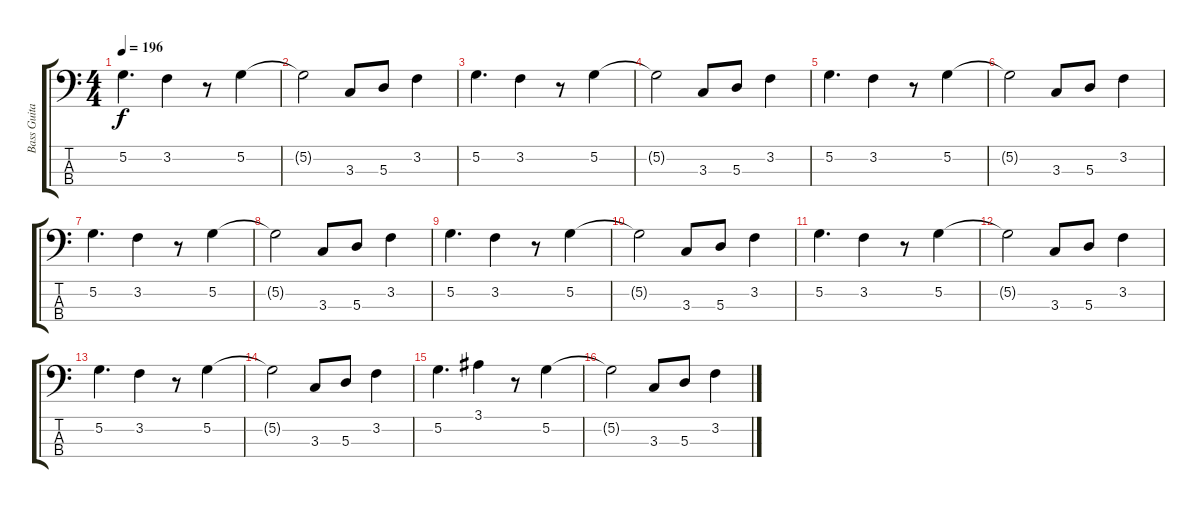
\track ("Bass Guitar (R. Glover)" "Bass Guita") {instrument electricbassfinger}
\staff {score tabs}
\tuning (G2 D2 A1 E1) {hide}
\ts (4 4)
\tempo 196
\clef f4
\ks c
5.2.4{d dy f} 3.2.4 r.8 5.2.4 |
5.2{t}.2 3.3.8 5.3.8 3.2.4 |
5.2.4{d} 3.2.4 r.8 5.2.4 |
5.2{t}.2 3.3.8 5.3.8 3.2.4 |
5.2.4{d} 3.2.4 r.8 5.2.4 |
5.2{t}.2 3.3.8 5.3.8 3.2.4 |
5.2.4{d} 3.2.4 r.8 5.2.4 |
5.2{t}.2 3.3.8 5.3.8 3.2.4 |
5.2.4{d} 3.2.4 r.8 5.2.4 |
5.2{t}.2 3.3.8 5.3.8 3.2.4 |
5.2.4{d} 3.2.4 r.8 5.2.4 |
5.2{t}.2 3.3.8 5.3.8 3.2.4 |
5.2.4{d} 3.2.4 r.8 5.2.4 |
5.2{t}.2 3.3.8 5.3.8 3.2.4 |
5.2.4{d} 3.1.4 r.8 5.2.4 |
5.2{t}.2 3.3.8 5.3.8 3.2.4
